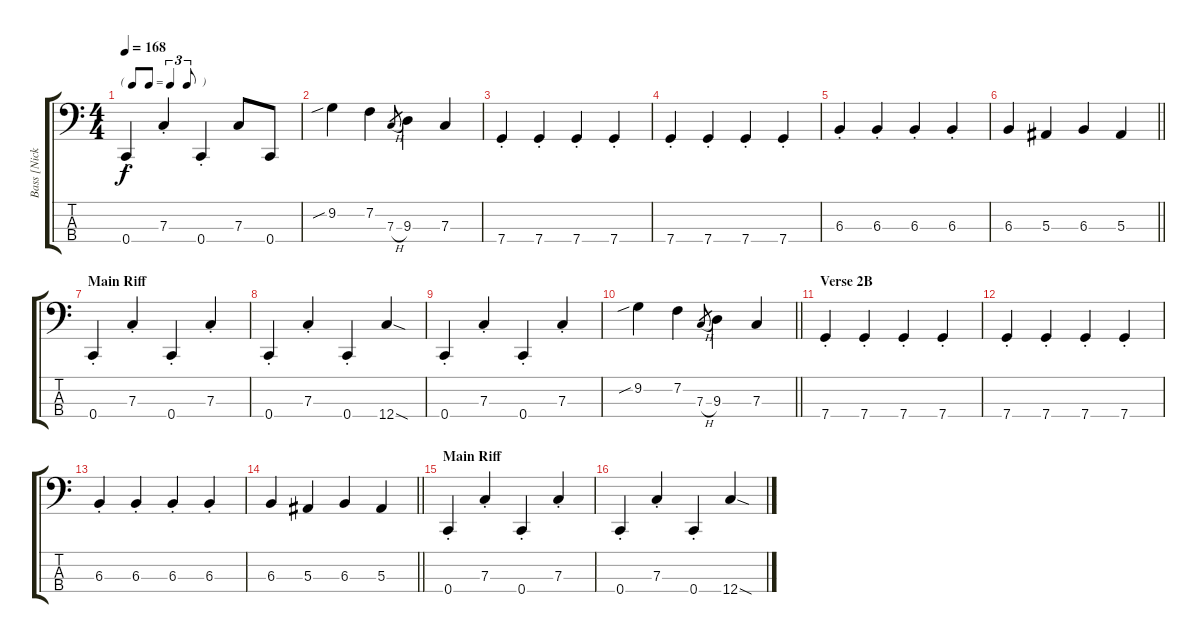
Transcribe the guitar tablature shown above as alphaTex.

\track ("Bass [Nick Oliveri]" "Bass [Nick") {instrument electricbasspick bank 115}
\staff {score tabs}
\tuning (Eb2 Bb1 F1 C1) {hide}
\ts (4 4)
\tf triplet8th
\tempo 168
\clef f4
\ks c
0.4{st}.4{dy f} 7.3{st}.4 0.4{st}.4 7.3.8 0.4.8 |
9.2{sib}.4 7.2.4 7.3{h}.8{gr} 9.3.4 7.3.4 |
7.4{st}.4 7.4{st}.4 7.4{st}.4 7.4{st}.4 |
7.4{st}.4 7.4{st}.4 7.4{st}.4 7.4{st}.4 |
6.3{st}.4 6.3{st}.4 6.3{st}.4 6.3{st}.4 |
\barLineRight lightlight
6.3.4 5.3.4 6.3.4 5.3.4 |
\section ("" "Main Riff")
0.4{st}.4 7.3{st}.4 0.4{st}.4 7.3{st}.4 |
0.4{st}.4 7.3{st}.4 0.4{st}.4 12.4{sod}.4 |
0.4{st}.4 7.3{st}.4 0.4{st}.4 7.3{st}.4 |
\barLineRight lightlight
9.2{sib}.4 7.2.4 7.3{h}.8{gr} 9.3.4 7.3.4 |
\section ("" "Verse 2B")
7.4{st}.4 7.4{st}.4 7.4{st}.4 7.4{st}.4 |
7.4{st}.4 7.4{st}.4 7.4{st}.4 7.4{st}.4 |
6.3{st}.4 6.3{st}.4 6.3{st}.4 6.3{st}.4 |
\barLineRight lightlight
6.3.4 5.3.4 6.3.4 5.3.4 |
\section ("" "Main Riff")
0.4{st}.4 7.3{st}.4 0.4{st}.4 7.3{st}.4 |
0.4{st}.4 7.3{st}.4 0.4{st}.4 12.4{sod}.4
